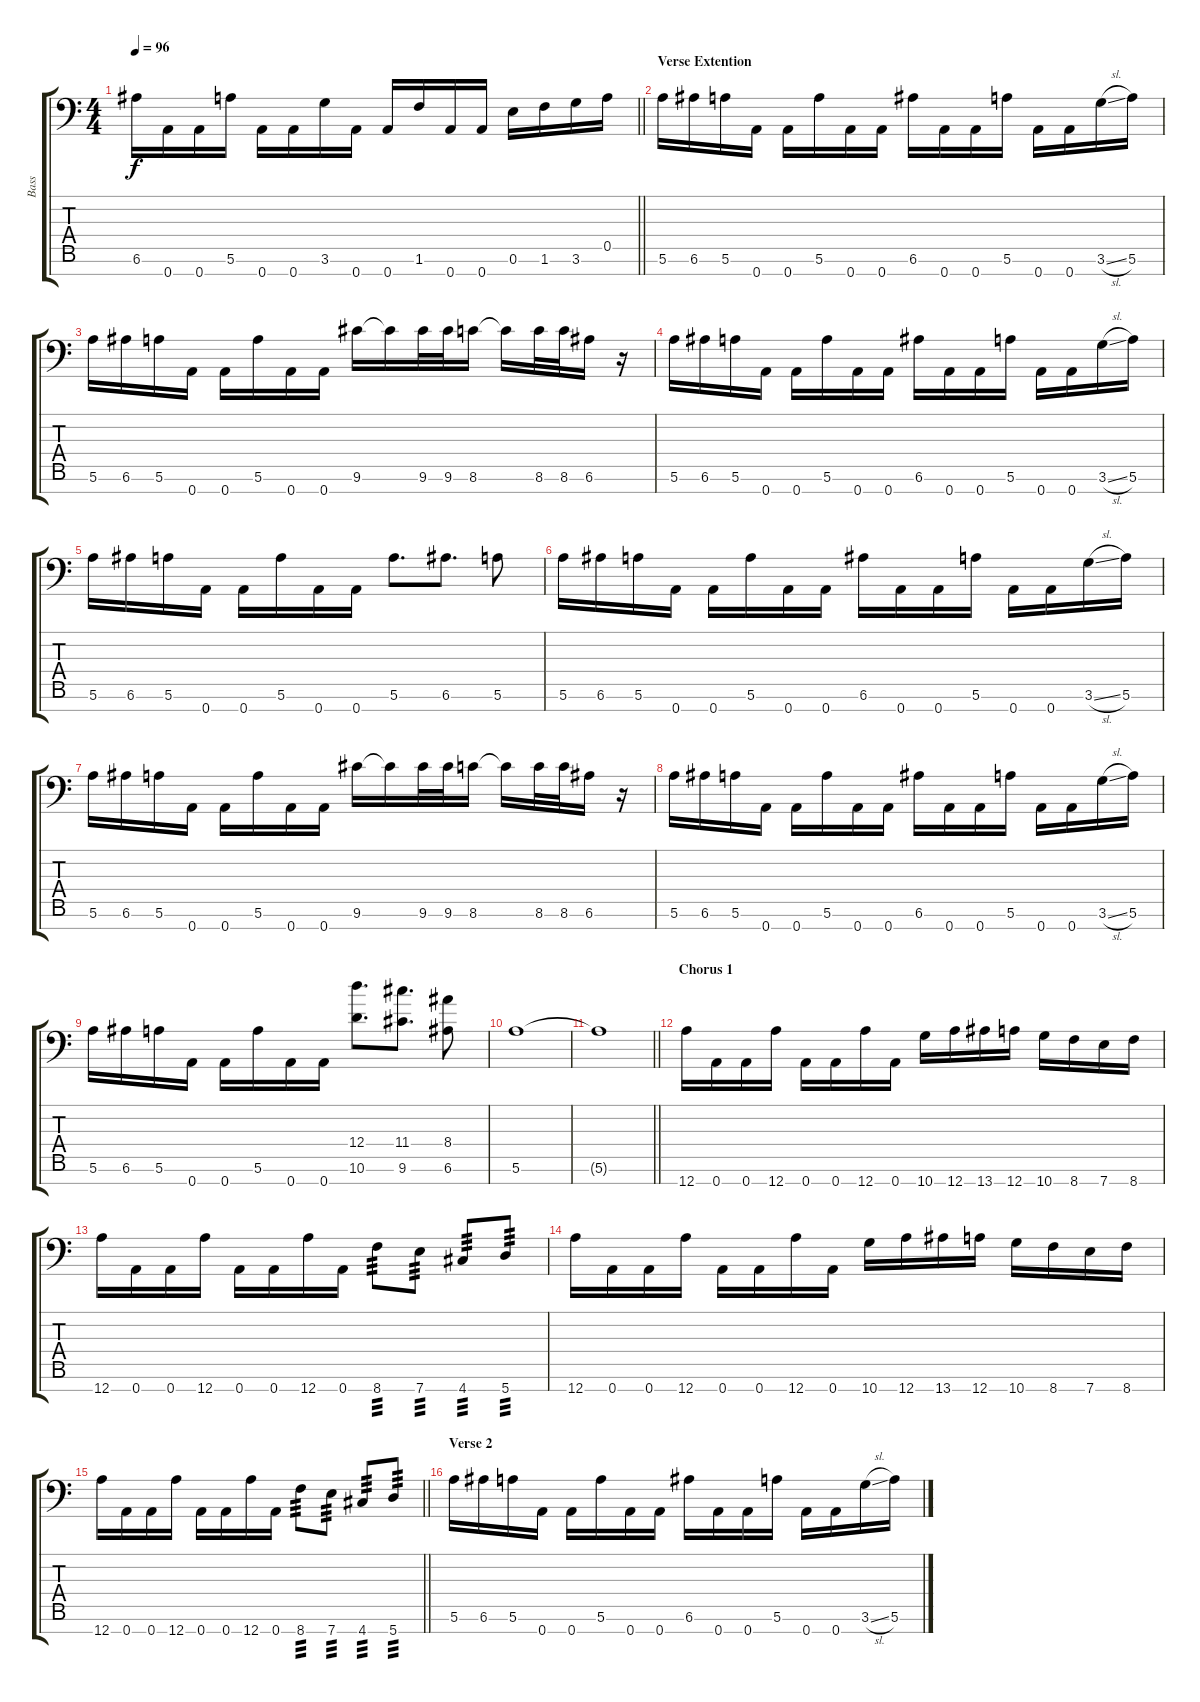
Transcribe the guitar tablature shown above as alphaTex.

\track ("Bass" "Bass") {instrument electricbasspick}
\staff {score tabs}
\tuning (E4 B3 G3 D3 A2 E2 A1) {hide}
\ts (4 4)
\tempo 96
\clef f4
\barLineRight lightlight
\ks c
6.6.16{dy f} 0.7.16 0.7.16 5.6.16 0.7.16 0.7.16 3.6.16 0.7.16 0.7.16 1.6.16 0.7.16 0.7.16 0.6.16 1.6.16 3.6.16 0.5.16 |
\section ("" "Verse Extention")
5.6.16 6.6.16 5.6.16 0.7.16 0.7.16 5.6.16 0.7.16 0.7.16 6.6.16 0.7.16 0.7.16 5.6.16 0.7.16 0.7.16 3.6{sl}.16 5.6.16 |
5.6.16 6.6.16 5.6.16 0.7.16 0.7.16 5.6.16 0.7.16 0.7.16 9.6.16 9.6{t}.16 9.6.32 9.6.32 8.6.16 8.6{t}.16 8.6.32 8.6.32 6.6.16 r.16 |
5.6.16 6.6.16 5.6.16 0.7.16 0.7.16 5.6.16 0.7.16 0.7.16 6.6.16 0.7.16 0.7.16 5.6.16 0.7.16 0.7.16 3.6{sl}.16 5.6.16 |
5.6.16 6.6.16 5.6.16 0.7.16 0.7.16 5.6.16 0.7.16 0.7.16 5.6.8{d} 6.6.8{d} 5.6.8 |
5.6.16 6.6.16 5.6.16 0.7.16 0.7.16 5.6.16 0.7.16 0.7.16 6.6.16 0.7.16 0.7.16 5.6.16 0.7.16 0.7.16 3.6{sl}.16 5.6.16 |
5.6.16 6.6.16 5.6.16 0.7.16 0.7.16 5.6.16 0.7.16 0.7.16 9.6.16 9.6{t}.16 9.6.32 9.6.32 8.6.16 8.6{t}.16 8.6.32 8.6.32 6.6.16 r.16 |
5.6.16 6.6.16 5.6.16 0.7.16 0.7.16 5.6.16 0.7.16 0.7.16 6.6.16 0.7.16 0.7.16 5.6.16 0.7.16 0.7.16 3.6{sl}.16 5.6.16 |
5.6.16 6.6.16 5.6.16 0.7.16 0.7.16 5.6.16 0.7.16 0.7.16 (12.4 10.6).8{d} (11.4 9.6).8{d} (8.4 6.6).8 |
5.6.1 |
\barLineRight lightlight
5.6{t}.1 |
\section ("" "Chorus 1")
12.7.16 0.7.16 0.7.16 12.7.16 0.7.16 0.7.16 12.7.16 0.7.16 10.7.16 12.7.16 13.7.16 12.7.16 10.7.16 8.7.16 7.7.16 8.7.16 |
12.7.16 0.7.16 0.7.16 12.7.16 0.7.16 0.7.16 12.7.16 0.7.16 8.7.8{tp 3} 7.7.8{tp 3} 4.7.8{tp 3} 5.7.8{tp 3} |
12.7.16 0.7.16 0.7.16 12.7.16 0.7.16 0.7.16 12.7.16 0.7.16 10.7.16 12.7.16 13.7.16 12.7.16 10.7.16 8.7.16 7.7.16 8.7.16 |
\barLineRight lightlight
12.7.16 0.7.16 0.7.16 12.7.16 0.7.16 0.7.16 12.7.16 0.7.16 8.7.8{tp 3} 7.7.8{tp 3} 4.7.8{tp 3} 5.7.8{tp 3} |
\section ("" "Verse 2")
5.6.16 6.6.16 5.6.16 0.7.16 0.7.16 5.6.16 0.7.16 0.7.16 6.6.16 0.7.16 0.7.16 5.6.16 0.7.16 0.7.16 3.6{sl}.16 5.6.16
